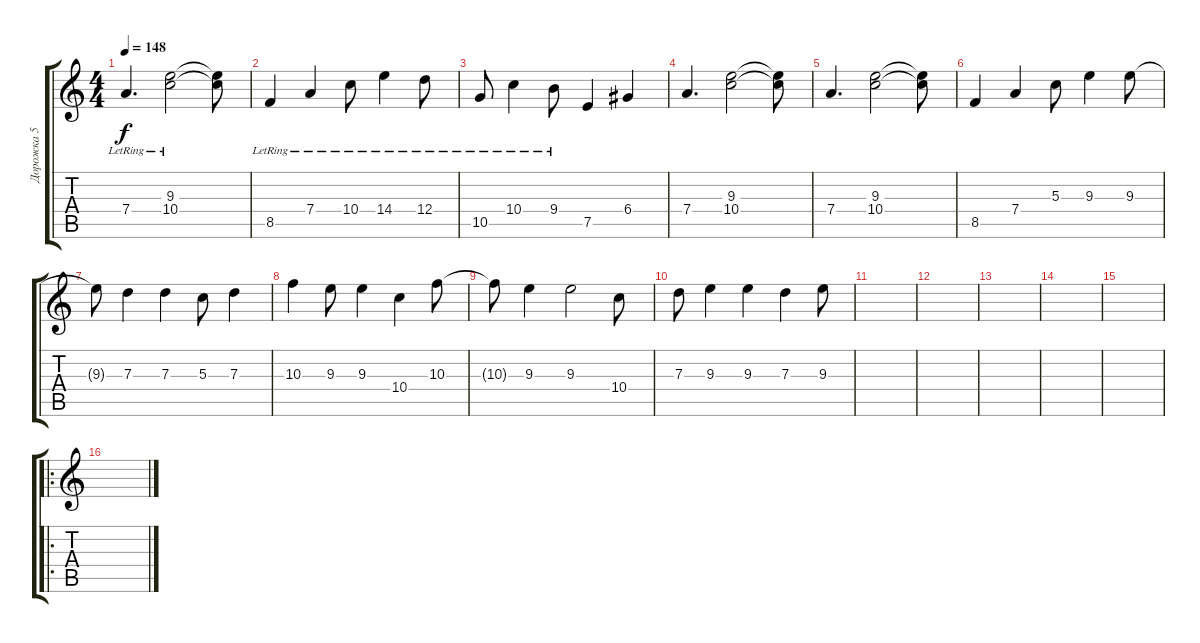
\track ("Дорожка 5" "Дорожка 5") {instrument electricguitarclean}
\staff {score tabs}
\tuning (E4 B3 G3 D3 A2 D2) {hide}
\ts (4 4)
\tempo 148
\clef g2
\ks c
7.4{lr}.4{d dy f} (9.3{lr} 10.4{lr}).2 (9.3{t} 10.4{t}).8 |
8.5{lr}.4 7.4{lr}.4 10.4{lr}.8 14.4{lr}.4 12.4{lr}.8 |
10.5{lr}.8 10.4{lr}.4 9.4{lr}.8 7.5.4 6.4.4 |
7.4.4{d} (9.3 10.4).2 (9.3{t} 10.4{t}).8 |
7.4.4{d} (9.3 10.4).2 (9.3{t} 10.4{t}).8 |
8.5.4 7.4.4 5.3.8 9.3.4 9.3.8 |
9.3{t}.8 7.3.4 7.3.4 5.3.8 7.3.4 |
10.3.4 9.3.8 9.3.4 10.4.4 10.3.8 |
10.3{t}.8 9.3.4 9.3.2 10.4.8 |
7.3.8 9.3.4 9.3.4 7.3.4 9.3.8 |
|
|
|
|
|
\ro
